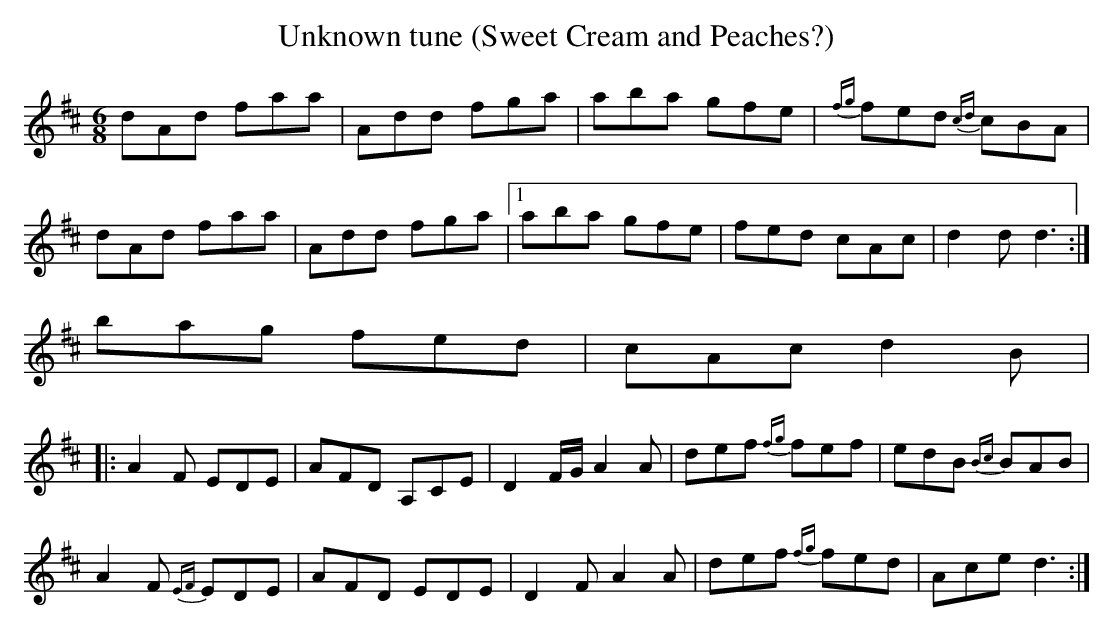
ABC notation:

X:1
T:Unknown tune (Sweet Cream and Peaches?)
M:6/8
L:1/8
K:D
dAd faa|Add fga|aba gfe|{fg}fed {cd}cBA|
dAd faa|Add fga|1aba gfe|fed cAc|d2d d3:|
2bag fed|cAc d2B|:
A2F EDE|AFD A,CE|D2F/2G/2 A2A|def {fg}fef|edB {Bc}BAB|
A2F {EF}EDE|AFD EDE|D2F A2A|def {fg}fed|Ace d3:|
